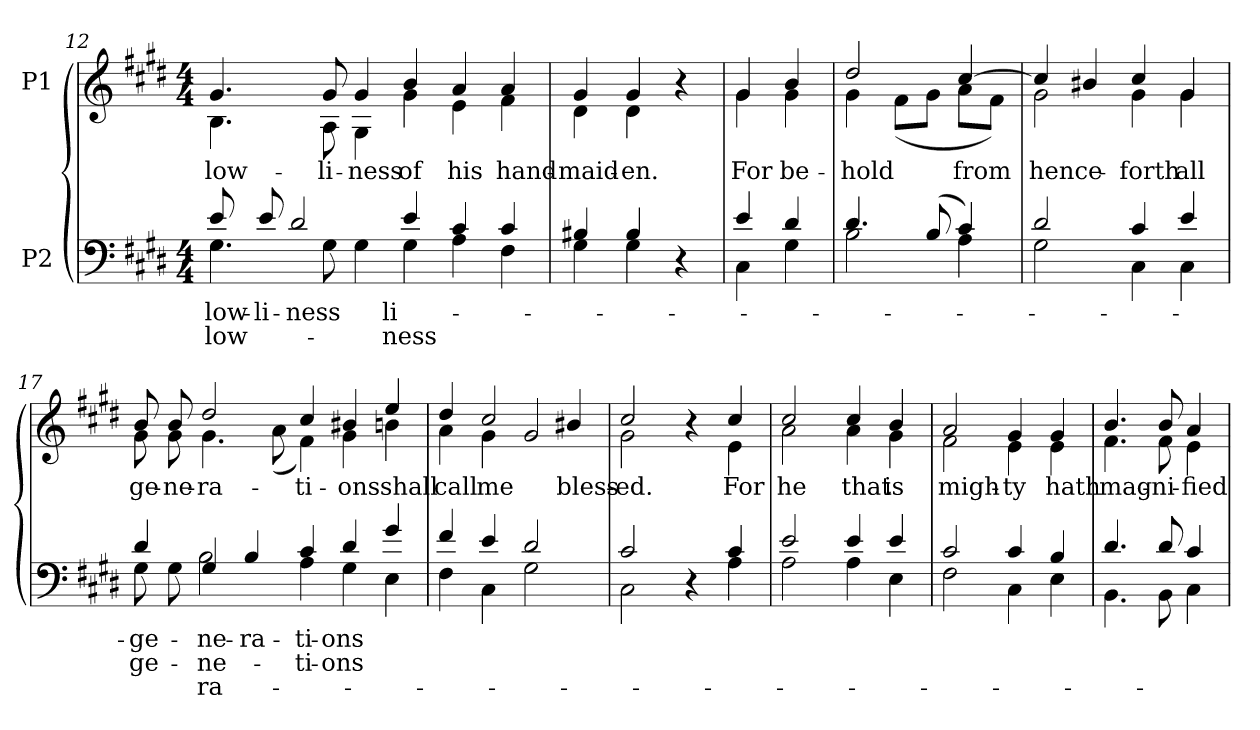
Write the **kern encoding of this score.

**kern	**text	**text	**text	**kern	**text
*part2	*part2	*part2	*part2	*part1	*part1
*staff2	*staff2	*staff2	*staff2	*staff1	*staff1
*I"P2	*	*	*	*I"P1	*
!!LO:LB:g=z
*clefF4	*	*	*	*clefG2	*
*k[f#c#g#d#]	*	*	*	*k[f#c#g#d#]	*
*E:	*	*	*	*E:	*
*M4/4	*	*	*	*M4/4	*
=12	=12	=12	=12	=12	=12
!	!LO:LY:a:color=#000000	!LO:LY:b:color=#000000	!	!	!
*^	*	*	*	*	*
!	!	!	!	!	!	!LO:LY:b:color=#000000
*	*	*	*	*	*^	*
8ei/	4.G#i\	low-	low-	.	4.g#i/	4.Bi\	low-
!	!	!LO:LY:a:color=#000000	!	!	!	!	!
8ei/	.	-li-	.	.	.	.	.
!	!	!LO:LY:a:color=#000000	!	!	!	!	!
2d#i/	.	-ness	.	.	.	.	.
!	!	!	!	!	!	!	!LO:LY:b:color=#000000
.	8G#i\	.	.	.	8g#i/	8Ai\	-li-
!	!	!	!	!	!	!	!LO:LY:b:color=#000000
.	4G#i\	.	.	.	4g#i/	4G#i\	-ness
!	!	!LO:LY:b:color=#000000	!LO:LY:b:color=#000000	!	!	!	!
!	!	!	!	!	!	!	!LO:LY:b:color=#000000
4ei/	4G#i\	-li-	-ness	.	4bi/	4g#i\	of
!	!	!	!	!	!	!	!LO:LY:b:color=#000000
4c#i/	4Ai\	.	.	.	4ai/	4ei\	his
!	!	!	!	!	!	!	!LO:LY:b:color=#000000
4c#i/	4F#i\	.	.	.	4ai/	4f#i\	hand-
=13	=13	=13	=13	=13	=13	=13	=13
!	!	!	!	!	!	!	!LO:LY:b:color=#000000
4B#Xi/	4G#i\	.	.	.	4g#i/	4d#i\	-maid-
!	!	!	!	!	!	!	!LO:LY:b:color=#000000
4B#i/	4G#i\	.	.	.	4g#i/	4d#i\	-en.
4r	4ryy	.	.	.	4r	4ryy	.
=14	=14	=14	=14	=14	=14	=14	=14
!	!	!	!	!	!	!	!LO:LY:b:color=#000000
4ei/	4C#i\	.	.	.	4g#i/	4g#i\	For
!	!	!	!	!	!	!	!LO:LY:b:color=#000000
4d#i/	4G#i\	.	.	.	4bi/	4g#i\	be-
=15	=15	=15	=15	=15	=15	=15	=15
!	!	!	!	!	!	!	!LO:LY:b:color=#000000
4.d#i/	2Bi\	.	.	.	2dd#i/	4g#i\	-hold
.	.	.	.	.	.	(8f#i\L	.
(8Bi/	.	.	.	.	.	8g#i\J	.
!	!	!	!	!	!	!	!LO:LY:b:color=#000000
4c#i/)	4Ai\	.	.	.	[4cc#i/	8ai\L	from
.	.	.	.	.	.	8f#i\J)	.
=16	=16	=16	=16	=16	=16	=16	=16
!	!	!	!	!	!	!	!LO:LY:b:color=#000000
2d#i/	2G#i\	.	.	.	4cc#i/]	2g#i\	hence-
.	.	.	.	.	4b#Xi/	.	.
!	!	!	!	!	!	!	!LO:LY:b:color=#000000
4c#i/	4C#i\	.	.	.	4cc#i/	4g#i\	-forth
!	!	!	!	!	!	!	!LO:LY:b:color=#000000
4ei/	4C#i\	.	.	.	4g#i/	4g#i\	all
!!LO:LB:g=z	!!
=17	=17	=17	=17	=17	=17	=17	=17
!	!	!LO:LY:a:color=#000000	!LO:LY:b:color=#000000	!	!	!	!
!	!	!	!	!	!	!	!LO:LY:b:color=#000000
4d#i/	8G#i\	ge-	ge-	.	8bi/	8g#i\	ge-
!	!	!	!	!	!	!	!LO:LY:b:color=#000000
.	8G#i\	.	.	.	8bi/	8g#i\	-ne-
!	!	!LO:LY:a:color=#000000	!LO:LY:b:color=#000000	!LO:LY:b:color=#000000	!	!	!
!	!	!	!	!	!	!	!LO:LY:b:color=#000000
4G#i/	2Bi\	-ne-	-ne-	-ra-	2dd#i/	4.g#i\	-ra-
!	!	!LO:LY:a:color=#000000	!	!	!	!	!
4Bi/	.	-ra-	.	.	.	.	.
.	.	.	.	.	.	(8ai\	.
!	!	!LO:LY:a:color=#000000	!LO:LY:b:color=#000000	!	!	!	!
!	!	!	!	!	!	!	!LO:LY:b:color=#000000
4c#i/	4Ai\	-ti-	-ti-	.	4cc#i/	4f#i\)	-ti-
!	!	!LO:LY:a:color=#000000	!LO:LY:b:color=#000000	!	!	!	!
!	!	!	!	!	!	!	!LO:LY:b:color=#000000
4d#i/	4G#i\	-ons	-ons	.	4b#Xi/	4g#i\	-ons
!	!	!	!	!	!	!	!LO:LY:b:color=#000000
4g#i/	4Ei\	.	.	.	4eei/	4bni\	shall
=18	=18	=18	=18	=18	=18	=18	=18
!	!	!	!	!	!	!	!LO:LY:b:color=#000000
4f#i/	4F#i\	.	.	.	4dd#i/	4ai\	call
!	!	!	!	!	!	!	!LO:LY:b:color=#000000
4ei/	4C#i\	.	.	.	2cc#i/	4g#i\	me
2d#i/	2G#i\	.	.	.	.	2g#i/	.
!	!	!	!	!	!	!	!LO:LY:b:color=#000000
.	.	.	.	.	4b#Xi/	.	bless-
=19	=19	=19	=19	=19	=19	=19	=19
!	!	!	!	!	!	!	!LO:LY:b:color=#000000
2c#i/	2C#i\	.	.	.	2cc#i/	2g#i\	-ed.
4r	4ryy	.	.	.	4r	4ryy	.
!	!	!	!	!	!	!	!LO:LY:b:color=#000000
4c#i/	4Ai\	.	.	.	4cc#i/	4ei\	For
=20	=20	=20	=20	=20	=20	=20	=20
!	!	!	!	!	!	!	!LO:LY:b:color=#000000
2ei/	2Ai\	.	.	.	2cc#i/	2ai\	he
!	!	!	!	!	!	!	!LO:LY:b:color=#000000
4ei/	4Ai\	.	.	.	4cc#i/	4ai\	that
!	!	!	!	!	!	!	!LO:LY:b:color=#000000
4ei/	4Ei\	.	.	.	4bi/	4g#i\	is
=21	=21	=21	=21	=21	=21	=21	=21
!	!	!	!	!	!	!	!LO:LY:b:color=#000000
2c#i/	2F#i\	.	.	.	2ai/	2f#i\	migh-
!	!	!	!	!	!	!	!LO:LY:b:color=#000000
4c#i/	4C#i\	.	.	.	4g#i/	4ei\	-ty
!	!	!	!	!	!	!	!LO:LY:b:color=#000000
4Bi/	4Ei\	.	.	.	4g#i/	4ei\	hath
!!LO:LB:g=z	!!
=22	=22	=22	=22	=22	=22	=22	=22
!	!	!	!	!	!	!	!LO:LY:b:color=#000000
4.d#i/	4.BBi\	.	.	.	4.bi/	4.f#i\	mag-
!	!	!	!	!	!	!	!LO:LY:b:color=#000000
8d#i/	8BBi\	.	.	.	8bi/	8f#i\	-ni-
!	!	!	!	!	!	!	!LO:LY:b:color=#000000
4c#i/	4C#i\	.	.	.	4ai/	4ei\	-fied
*v	*v	*	*	*	*	*	*
*	*	*	*	*v	*v	*
=	=	=	=	=	=
*-	*-	*-	*-	*-	*-
